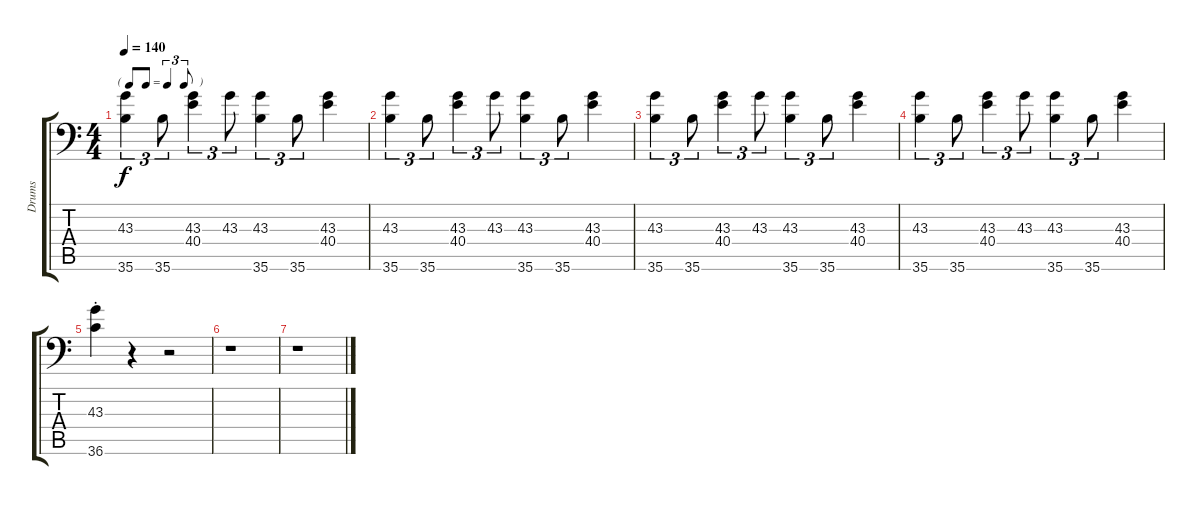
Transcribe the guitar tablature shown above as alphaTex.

\track ("Drums" "Drums") {instrument acousticgrandpiano}
\staff {score tabs}
\tuning (C-1 C-1 C-1 C-1 C-1 C-1) {hide}
\ts (4 4)
\tf triplet8th
\tempo 140
\clef f4
\ks c
(43.3 35.6).4{tu (3 2) dy f} 35.6.8{tu (3 2)} (43.3 40.4).4{tu (3 2)} 43.3.8{tu (3 2)} (43.3 35.6).4{tu (3 2)} 35.6.8{tu (3 2)} (43.3 40.4).4 |
(43.3 35.6).4{tu (3 2)} 35.6.8{tu (3 2)} (43.3 40.4).4{tu (3 2)} 43.3.8{tu (3 2)} (43.3 35.6).4{tu (3 2)} 35.6.8{tu (3 2)} (43.3 40.4).4 |
(43.3 35.6).4{tu (3 2)} 35.6.8{tu (3 2)} (43.3 40.4).4{tu (3 2)} 43.3.8{tu (3 2)} (43.3 35.6).4{tu (3 2)} 35.6.8{tu (3 2)} (43.3 40.4).4 |
(43.3 35.6).4{tu (3 2)} 35.6.8{tu (3 2)} (43.3 40.4).4{tu (3 2)} 43.3.8{tu (3 2)} (43.3 35.6).4{tu (3 2)} 35.6.8{tu (3 2)} (43.3 40.4).4 |
(43.3{st} 36.6{st}).4 r.4 r.2 |
r.1 |
r.1
